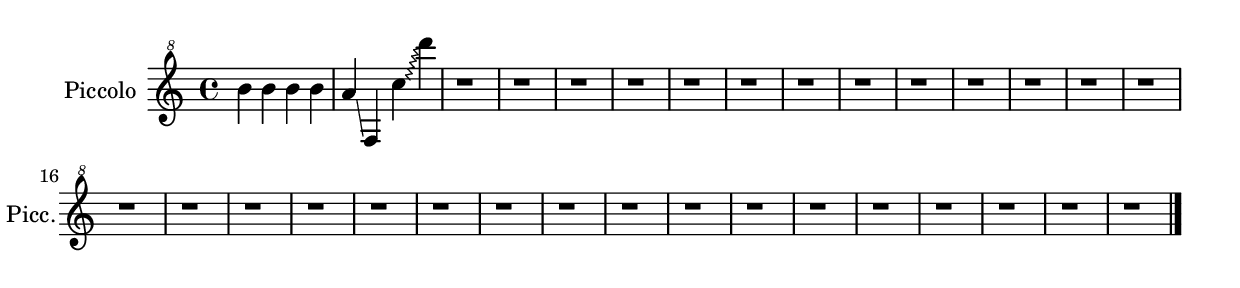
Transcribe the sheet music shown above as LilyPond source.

\version "2.18.2" 
\version "2.18.2" 
ponestaffone = \new Staff \with {
instrumentName = \markup { 

 \column { 


 \line { "Piccolo" 


 } 

 } 
 } 
shortInstrumentName = \markup { 

 \column { 


 \line { "Picc." 


 } 

 } 
 } 
 }{ % measure 1
\clef "treble^8" \key c \major \time 4/4 \arpeggioNormal b''4 \arpeggioArrowUp b''4 \arpeggioArrowDown b''4 \arpeggioBracket b''4  | 

 % measure 2
a''4\glissando f'4 \override Glissando.style = #'zigzag c'''4\glissando d''''4  | 

 % measure 3
r1  | 

 % measure 4
r1  | 

 % measure 5
r1  | 

 % measure 6
r1  | 

 % measure 7
r1  | 

 % measure 8
r1  | 

 % measure 9
r1  | 

 % measure 10
r1  | 

 % measure 11
r1  | 

 % measure 12
r1  | 

 % measure 13
r1  | 

 % measure 14
r1  | 

 % measure 15
r1  | 

 % measure 16
\break r1  | 

 % measure 17
r1  | 

 % measure 18
r1  | 

 % measure 19
r1  | 

 % measure 20
r1  | 

 % measure 21
r1  | 

 % measure 22
r1  | 

 % measure 23
r1  | 

 % measure 24
r1  | 

 % measure 25
r1  | 

 % measure 26
r1  | 

 % measure 27
r1  | 

 % measure 28
r1  | 

 % measure 29
r1  | 

 % measure 30
r1  | 

 % measure 31
r1  | 

 % measure 32
r1  \bar "|."

 }

<<\ponestaffone>>